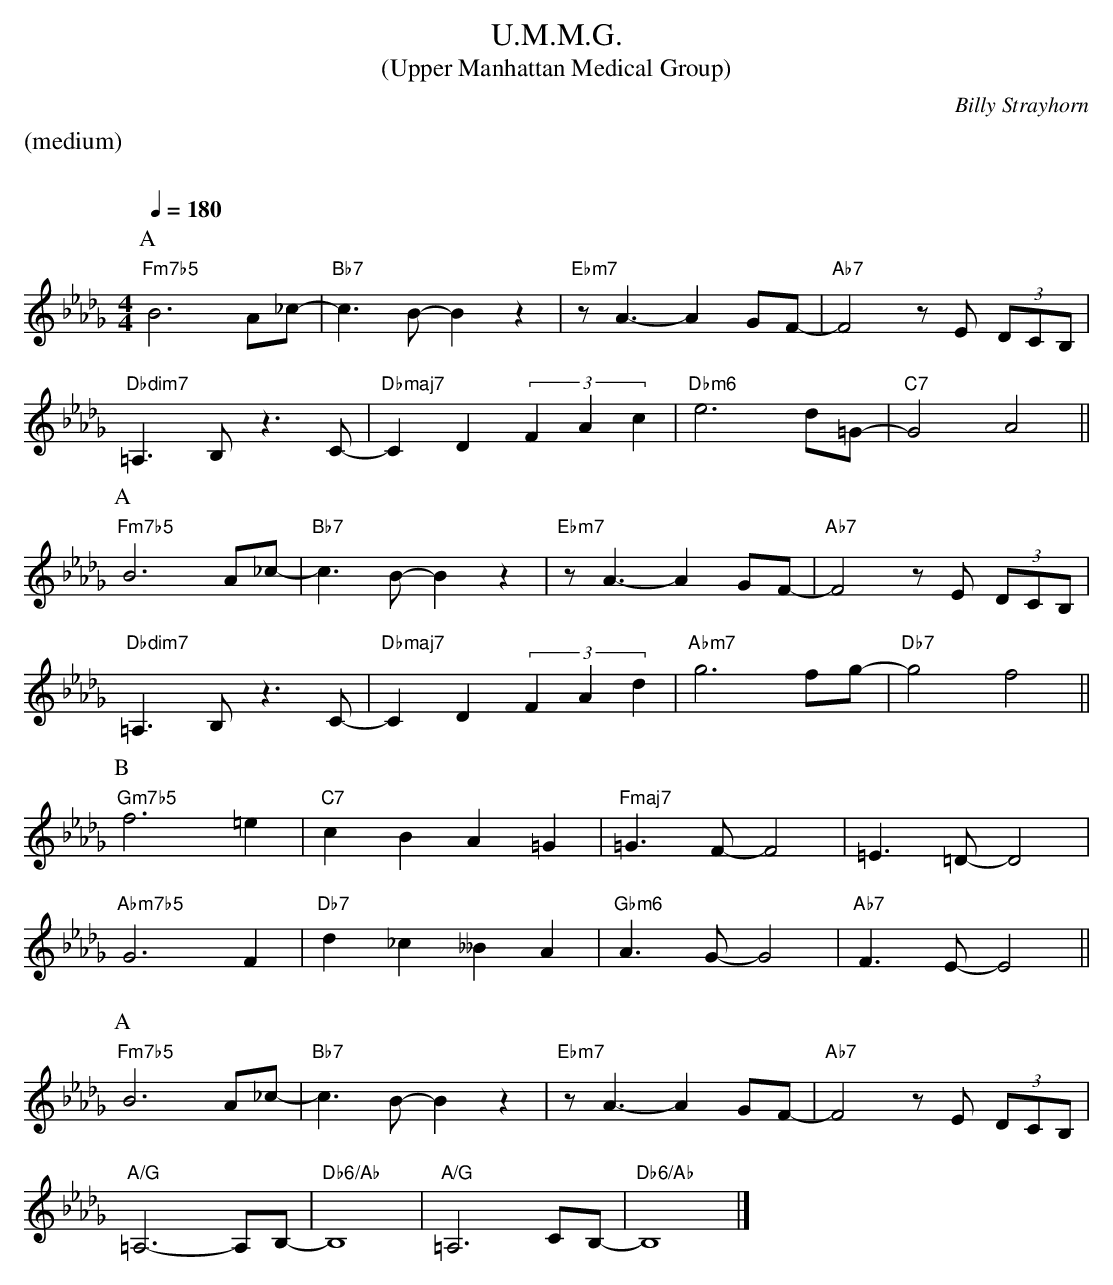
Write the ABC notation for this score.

X:1
T: U.M.M.G.
T: (Upper Manhattan Medical Group)
M:4/4
L:1/4
C:Billy Strayhorn
Q:1/4=180
K:Db
%%text (medium)
%%vskip 20
P: A
"Fm7b5"B3A/2_c/2-|"Bb7"c>B- Bz|"Ebm7"z<A- AG/2F/2-|"Ab7"F2 z/2E/2 (3D/2C/2B,/2|
"Dbdim7"=A,>B, z>C-|"Dbmaj7"CD (3FAc|"Dbm6"e3 d/2=G/2-|"C7"G2 A2||
P: A
"Fm7b5"B3A/2_c/2-|"Bb7"c>B- Bz|"Ebm7"z<A- AG/2F/2-|"Ab7"F2 z/2E/2 (3D/2C/2B,/2|
"Dbdim7"=A,>B, z>C-|"Dbmaj7"CD (3FAd|"Abm7"g3 f/2g/2-|"Db7"g2 f2||
P: B
"Gm7b5"f3=e|"C7"cBA=G|"Fmaj7"=G>F-F2|=E>=D-D2|
"Abm7b5"G3F|"Db7"d_c__BA|"Gbm6"A>G-G2|"Ab7"F>E-E2||
P: A
"Fm7b5"B3A/2_c/2-|"Bb7"c>B- Bz|"Ebm7"z<A- AG/2F/2-|"Ab7"F2 z/2E/2 (3D/2C/2B,/2|
"A/G"=A,3-A,/2B,/2-|"Db6/Ab"B,4|"A/G"=A,3 C/2B,/2-|"Db6/Ab"B,4|]
